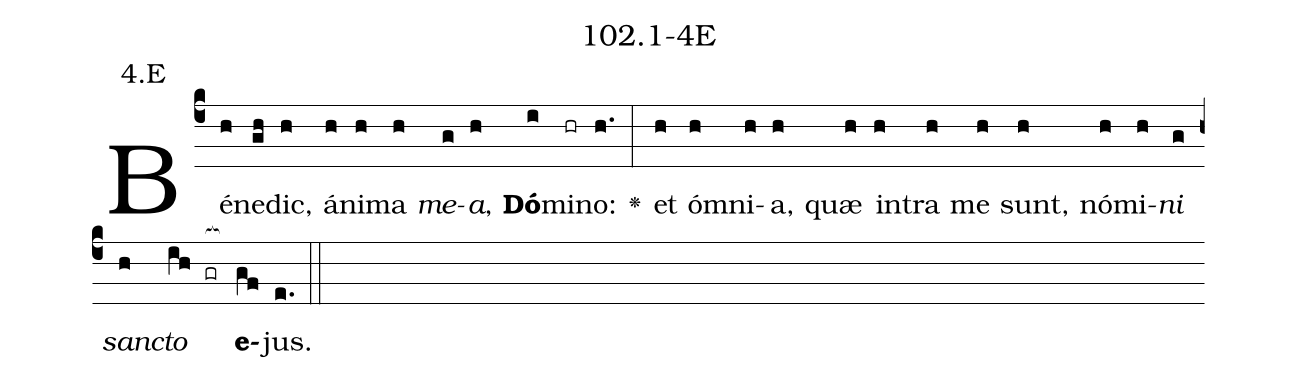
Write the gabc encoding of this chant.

name: 102.1-4E;
annotation: 4.E;
%%
(c4)Bé(h)ne(gh)dic,(h) á(h)ni(h)ma(h) <i>me</i>(g)<i>a</i>,(h) <b>Dó</b>(i)mi(hr)no:(h.) <v>\greheightstar</v>(:) et(h) óm(h)ni(h)a,(h) quæ(h) in(h)tra(h) me(h) sunt,(h) nó(h)mi(h)<i>ni</i>(g) <i>sanc</i>(h)<i>to</i>(ih gr[ocb:1{]) <b>e</b>(gf[ocb:0}])jus.(e.) (::)


%E(h) u(g) o(h) u(ih) a(gf) e.(e.) (::)
